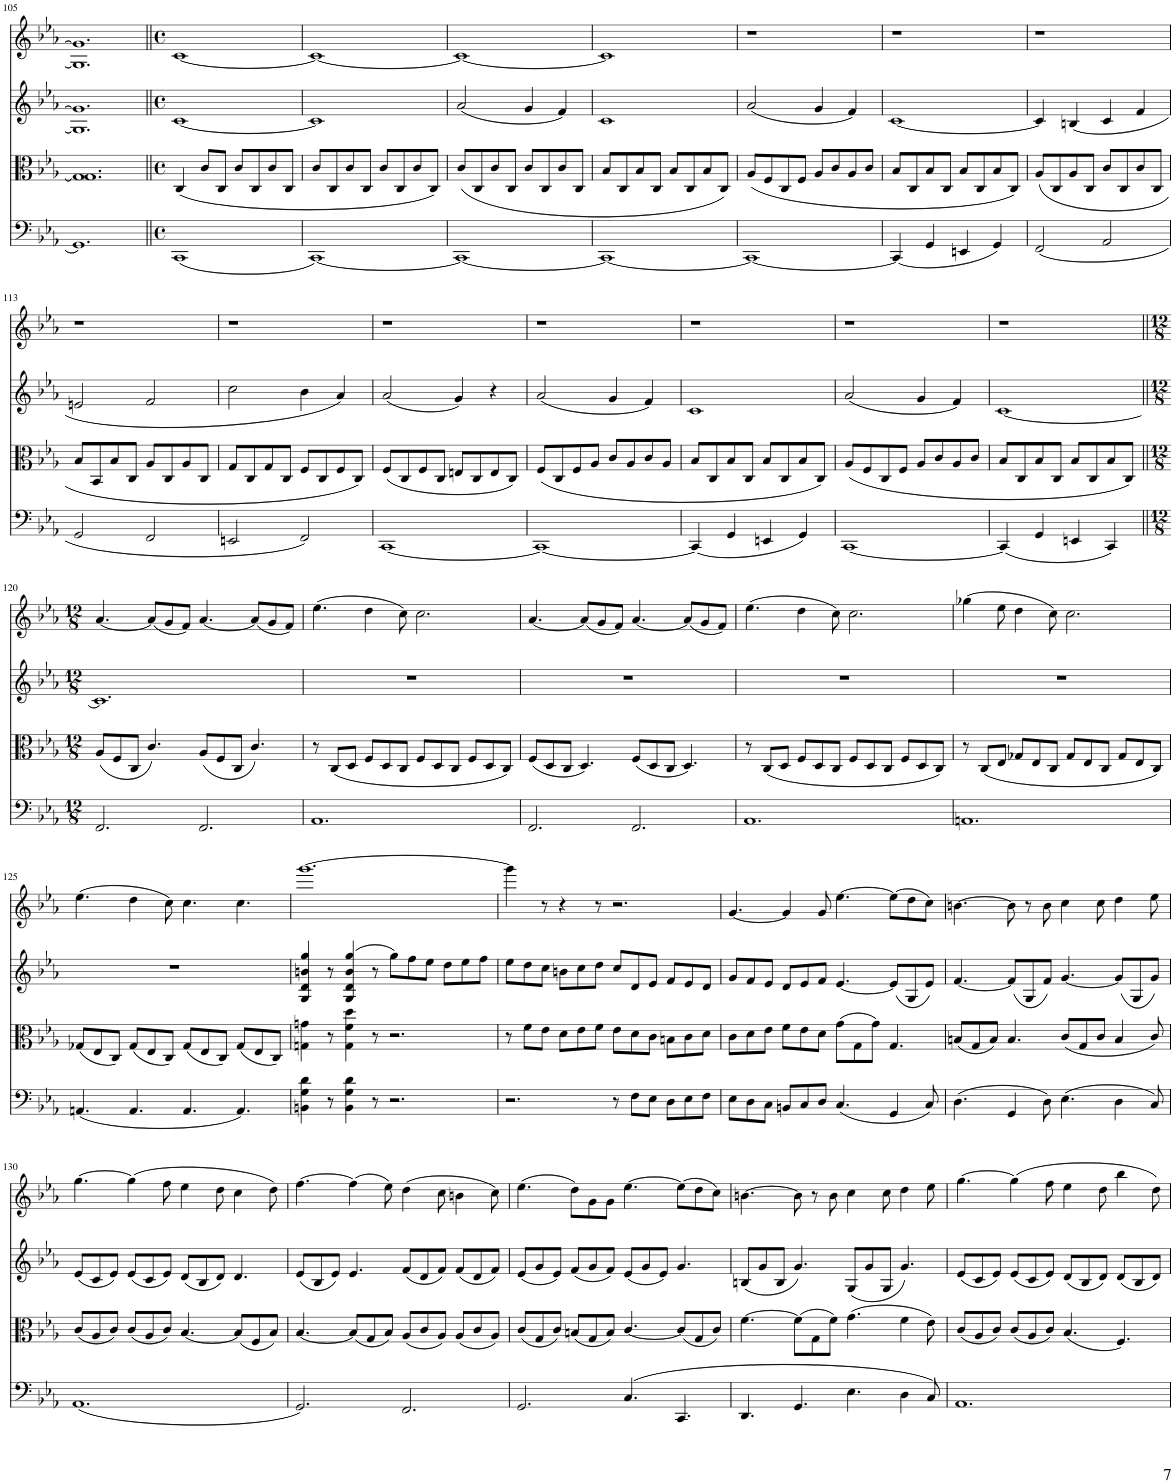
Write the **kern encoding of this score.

**kern	**kern	**kern	**kern
*part4	*part3	*part2	*part1
*staff4	*staff3	*staff2	*staff1
*I"Sampler	*I"Sampler	*I"Sampler	*I"Sampler
*I'Samp	*I'Samp	*I'Samp	*I'Samp
!!LO:PB:g=z
*clefF4	*clefC3	*clefG2	*clefG2
*k[b-e-a-]	*k[b-e-a-]	*k[b-e-a-]	*k[b-e-a-]
*M12/8	*M12/8	*M12/8	*M12/8
=105	=105	=105	=105
1.GG]	1.G] 1.G	1.G] 1.g]	1.G] 1.g]
=106||	=106||	=106||	=106||
*M4/4	*M4/4	*M4/4	*M4/4
*met(c)	*met(c)	*met(c)	*met(c)
(1CC	(4C/	[1c	[1c
.	8c/L	.	.
.	8C/J	.	.
.	8c/L	.	.
.	8C/	.	.
.	8c/	.	.
.	8C/J	.	.
=107	=107	=107	=107
[1CC)	8c/L	1c]	1c_
.	8C/	.	.
.	8c/	.	.
.	8C/J	.	.
.	8c/L	.	.
.	8C/	.	.
.	8c/	.	.
.	8C/J)	.	.
=108	=108	=108	=108
1CC_	(8c/L	(2a-/	1c_
.	8C/	.	.
.	8c/	.	.
.	8C/J	.	.
.	8c/L	4g/	.
.	8C/	.	.
.	8c/	4f/)	.
.	8C/J	.	.
=109	=109	=109	=109
1CC_	8B-/L	1c	1c]
.	8C/	.	.
.	8B-/	.	.
.	8C/J	.	.
.	8B-/L	.	.
.	8C/	.	.
.	8B-/	.	.
.	8C/J)	.	.
=110	=110	=110	=110
1CC_	(8A-/L	(2a-/	1r
.	8F/	.	.
.	8C/	.	.
.	8F/J	.	.
.	8A-/L	4g/	.
.	8c/	.	.
.	8A-/	4f/)	.
.	8c/J	.	.
=111	=111	=111	=111
(4CC/]	8B-/L	[1c	1r
.	8C/	.	.
4GG/	8B-/	.	.
.	8C/J	.	.
4EEn/	8B-/L	.	.
.	8C/	.	.
4GG/)	8B-/	.	.
.	8C/J)	.	.
=112	=112	=112	=112
(2FF/	(8A-/L	4c/]	1r
.	8C/	.	.
.	8A-/	(4Bn/	.
.	8C/J	.	.
2AA-/	8c/L	4c/	.
.	8C/	.	.
.	8c/	4f/	.
.	8C/J	.	.
!!LO:LB:g=z
=113	=113	=113	=113
2GG/	8B-/L	2en/	1r
.	8BB-/	.	.
.	8B-/	.	.
.	8C/J	.	.
2FF/	8A-/L	2f/	.
.	8C/	.	.
.	8A-/	.	.
.	8C/J	.	.
=114	=114	=114	=114
2EEn/	8G/L	2cc\	1r
.	8C/	.	.
.	8G/	.	.
.	8C/J	.	.
2FF/)	8F/L	4b-\	.
.	8C/	.	.
.	8F/	4a-/)	.
.	8C/J)	.	.
=115	=115	=115	=115
[1CC	(8F/L	(2a-/	1r
.	8C/	.	.
.	8F/	.	.
.	8C/J	.	.
.	8En/L	4g/)	.
.	8C/	.	.
.	8E/	4r	.
.	8C/J)	.	.
=116	=116	=116	=116
1CC_	(8F/L	(2a-/	1r
.	8C/	.	.
.	8F/	.	.
.	8A-/J	.	.
.	8c/L	4g/	.
.	8A-/	.	.
.	8c/	4f/)	.
.	8A-/J	.	.
=117	=117	=117	=117
(4CC/]	8B-/L	1c	1r
.	8C/	.	.
4GG/	8B-/	.	.
.	8C/J	.	.
4EEn/	8B-/L	.	.
.	8C/	.	.
4GG/)	8B-/	.	.
.	8C/J)	.	.
=118	=118	=118	=118
[1CC	(8A-/L	(2a-/	1r
.	8F/	.	.
.	8C/	.	.
.	8F/J	.	.
.	8A-/L	4g/	.
.	8c/	.	.
.	8A-/	4f/)	.
.	8c/J	.	.
=119	=119	=119	=119
(4CC/]	8B-/L	[1c	1r
.	8C/	.	.
4GG/	8B-/	.	.
.	8C/J	.	.
4EEn/	8B-/L	.	.
.	8C/	.	.
4CC/)	8B-/	.	.
.	8C/J)	.	.
!!LO:LB:g=z
=120||	=120||	=120||	=120||
*M12/8	*M12/8	*M12/8	*M12/8
2.FF/	(8A-/L	1.c]	[4.a-/
.	8F/	.	.
.	8C/J	.	.
.	4.c/)	.	(8a-/L]
.	.	.	8g/
.	.	.	8f/J)
2.FF/	(8A-/L	.	[4.a-/
.	8F/	.	.
.	8C/J	.	.
.	4.c/)	.	(8a-/L]
.	.	.	8g/
.	.	.	8f/J)
=121	=121	=121	=121
1.AA-	8r	1.r	(4.ee-\
.	(8C/L	.	.
.	8D/J	.	.
.	8F/L	.	4dd\
.	8D/	.	.
.	8C/J	.	8cc\)
.	8F/L	.	2.cc\
.	8D/	.	.
.	8C/J	.	.
.	8F/L	.	.
.	8D/	.	.
.	8C/J)	.	.
=122	=122	=122	=122
2.FF/	(8F/L	1.r	[4.a-/
.	8D/	.	.
.	8C/J	.	.
.	4.D/)	.	(8a-/L]
.	.	.	8g/
.	.	.	8f/J)
2.FF/	(8F/L	.	[4.a-/
.	8D/	.	.
.	8C/J	.	.
.	4.D/)	.	(8a-/L]
.	.	.	8g/
.	.	.	8f/J)
=123	=123	=123	=123
1.AA-	8r	1.r	(4.ee-\
.	(8C/L	.	.
.	8D/J	.	.
.	8F/L	.	4dd\
.	8D/	.	.
.	8C/J	.	8cc\)
.	8F/L	.	2.cc\
.	8D/	.	.
.	8C/J	.	.
.	8F/L	.	.
.	8D/	.	.
.	8C/J)	.	.
=124	=124	=124	=124
1.AAn	8r	1.r	(4gg-X\
.	(8C/L	.	.
.	8E-/J	.	8ee-\
.	8G-X/L	.	4dd\
.	8E-/	.	.
.	8C/J	.	8cc\)
.	8G-/L	.	2.cc\
.	8E-/	.	.
.	8C/J	.	.
.	8G-/L	.	.
.	8E-/	.	.
.	8C/J)	.	.
!!LO:LB:g=z
=125	=125	=125	=125
(4.AAn/	(8G-X/L	1.r	(4.ee-\
.	8E-/	.	.
.	8C/J)	.	.
4.AA/	(8G-/L	.	4dd\
.	8E-/	.	.
.	8C/J)	.	8cc\)
4.AA/	(8G-/L	.	4.cc\
.	8E-/	.	.
.	8C/J)	.	.
4.AA/)	(8G-/L	.	4.cc\
.	8E-/	.	.
.	8C/J)	.	.
=126	=126	=126	=126
4BBn\ 4G\ 4d\	4Gn\ 4gn\	4G/ 4d/ 4bn/ 4gg/	[1.ggg
8r	8r	8r	.
4BB\ 4G\ 4d\	4G\ 4f\ 4dd\	(4G/ 4d/ 4b/ 4gg/	.
8r	8r	8r	.
2.r	2.r	8gg\L)	.
.	.	8ff\	.
.	.	8ee-\J	.
.	.	8dd\L	.
.	.	8ee-\	.
.	.	8ff\J	.
=127	=127	=127	=127
2.r	8r	8ee-\L	4ggg\]
.	8f\L	8dd\	.
.	8e-\J	8cc\J	8r
.	8d\L	8bn\L	4r
.	8e-\	8cc\	.
.	8f\J	8dd\J	8r
8r	8e-\L	8cc/L	2.r
8F\L	8d\	8d/	.
8E-\J	8c\J	8e-/J	.
8D\L	8Bn\L	8f/L	.
8E-\	8c\	8e-/	.
8F\J	8d\J	8d/J	.
=128	=128	=128	=128
8E-\L	8c\L	8g/L	[4.g/
8D\	8d\	8f/	.
8C\J	8e-\J	8e-/J	.
8BBn/L	8f\L	8d/L	4g/]
8C/	8e-\	8e-/	.
8D/J	8d\J	8f/J	8g/
(4.C/	(8g\L	[4.e-/	[4.ee-\
.	8G\	.	.
.	8g\J)	.	.
4GG/	4.G/	(8e-/L]	(8ee-\L]
.	.	8G/	8dd\
8C/)	.	8e-/J)	8cc\J)
=129	=129	=129	=129
(4.D\	(8Bn/L	[4.f/	[4.bn\
.	8G/	.	.
.	8B/J)	.	.
4GG/	4.B/	(8f/L]	8b\]
.	.	8G/	8r
8D\)	.	8f/J)	8b\
(4.E-\	(8c/L	[4.g/	4cc\
.	8G/	.	.
.	8c/J	.	8cc\
4D\	4B/	(8g/L]	4dd\
.	.	8G/	.
8C/)	8c/)	8g/J)	8ee-\
!!LO:LB:g=z
=130	=130	=130	=130
(1.AA-	(8c/L	(8e-/L	[4.gg\
.	8A-/	8c/	.
.	8c/J)	8e-/J)	.
.	(8c/L	(8e-/L	(4gg\]
.	8A-/	8c/	.
.	8c/J)	8e-/J)	8ff\
.	[4.B-/	(8d/L	4ee-\
.	.	8B-/	.
.	.	8d/J)	8dd\
.	(8B-/L]	4.d/	4cc\
.	8F/	.	.
.	8B-/J)	.	8dd\)
=131	=131	=131	=131
2.GG/)	[4.B-/	(8e-/L	[4.ff\
.	.	8B-/	.
.	.	8e-/J)	.
.	(8B-/L]	4.e-/	(4ff\]
.	8G/	.	.
.	8B-/J)	.	8ee-\)
2.FF/	(8A-/L	(8f/L	(4dd\
.	8c/	8d/	.
.	8A-/J)	8f/J)	8cc\
.	(8A-/L	(8f/L	4bn\
.	8c/	8d/	.
.	8A-/J)	8f/J)	8cc\)
=132	=132	=132	=132
2.GG/	(8c/L	(8e-/L	(4.ee-\
.	8G/	8g/	.
.	8c/J)	8e-/J)	.
.	(8Bn/L	(8f/L	8dd\L)
.	8G/	8g/	8g\
.	8B/J)	8f/J)	8g\J
(4.C/	[4.c/	(8e-/L	[4.ee-\
.	.	8g/	.
.	.	8e-/J)	.
4.CC/	(8c/L]	4.g/	(8ee-\L]
.	8G/	.	8dd\
.	8c/J)	.	8cc\J)
=133	=133	=133	=133
4.DD/	[4.f\	(8Bn/L	[4.bn\
.	.	8g/	.
.	.	8B/J	.
4.GG/	(8f\L]	4.g/)	8b\]
.	8G\	.	8r
.	8f\J)	.	8b\
4.E-\	(4.g\	(8G/L	4cc\
.	.	8g/	.
.	.	8G/J	8cc\
4D\	4f\	4.g/)	4dd\
8C/)	8e-\)	.	8ee-\
=134	=134	=134	=134
1.AA-	(8c/L	(8e-/L	[4.gg\
.	8A-/	8c/	.
.	8c/J)	8e-/J)	.
.	(8c/L	(8e-/L	(4gg\]
.	8A-/	8c/	.
.	8c/J)	8e-/J)	8ff\
.	(4.B-/	(8d/L	4ee-\
.	.	8B-/	.
.	.	8d/J)	8dd\
.	4.F/)	(8d/L	4bb-\
.	.	8B-/	.
.	.	8d/J)	8dd\)
=	=	=	=
*-	*-	*-	*-
